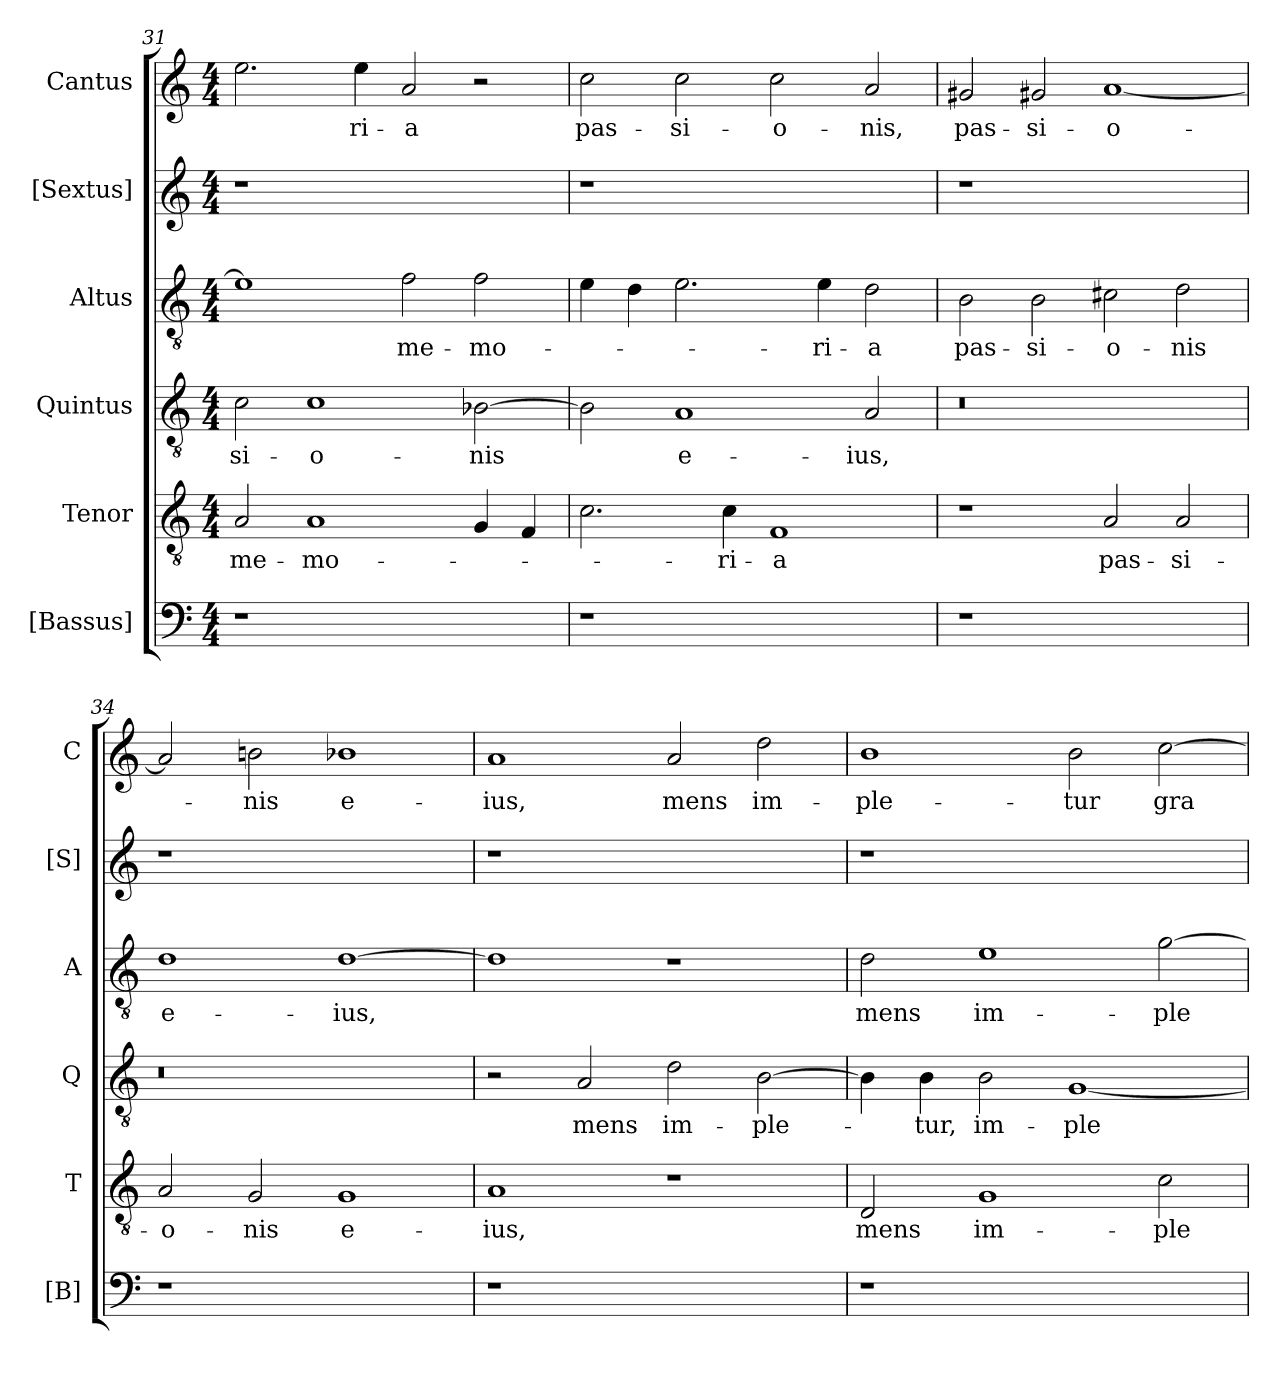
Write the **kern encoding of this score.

**kern	**kern	**text	**kern	**text	**kern	**text	**kern	**kern	**text
*part6	*part5	*part5	*part4	*part4	*part3	*part3	*part2	*part1	*part1
*staff6	*staff5	*staff5	*staff4	*staff4	*staff3	*staff3	*staff2	*staff1	*staff1
*I"[Bassus]	*I"Tenor	*	*I"Quintus	*	*I"Altus	*	*I"[Sextus]	*I"Cantus	*
*I'[B]	*I'T	*	*I'Q	*	*I'A	*	*I'[S]	*I'C	*
*clefF4	*clefGv2	*	*clefGv2	*	*clefGv2	*	*clefG2	*clefG2	*
*k[]	*k[]	*	*k[]	*	*k[]	*	*k[]	*k[]	*
*C:	*C:	*	*C:	*	*C:	*	*C:	*C:	*
*M4/4	*M4/4	*	*M4/4	*	*M4/4	*	*M4/4	*M4/4	*
=31	=31	=31	=31	=31	=31	=31	=31	=31	=31
1r	2A/	me-	2c\	-si-	1e\]	.	1r	2.ee\	.
.	1A/	-mo-	1c\	-o-	.	.	.	.	.
.	.	.	.	.	.	.	.	4ee\	-ri-
1ryy	.	.	.	.	2f\	me-	1ryy	2a/	-a
.	4G/	.	[2B-X\	-nis	2f\	-mo-	.	2r	.
.	4F/	.	.	.	.	.	.	.	.
=32	=32	=32	=32	=32	=32	=32	=32	=32	=32
1r	2.c\	.	2B-\]	.	4e\	.	1r	2cc\	pas-
.	.	.	.	.	4d\	.	.	.	.
.	.	.	1A/	e-	2.e\	.	.	2cc\	-si-
.	4c\	-ri-	.	.	.	.	.	.	.
1ryy	1F/	-a	.	.	.	.	1ryy	2cc\	-o-
.	.	.	.	.	4e\	-ri-	.	.	.
.	.	.	2A/	-ius,	2d\	-a	.	2a/	-nis,
=33	=33	=33	=33	=33	=33	=33	=33	=33	=33
!	!	!	!LO:N:vis=0	!	!	!	!	!	!
1r	1r	.	1r	.	2B\	pas-	1r	2g#X/	pas-
.	.	.	.	.	2B\	-si-	.	2g#X/	-si-
1ryy	2A/	pas-	1ryy	.	2c#X\	-o-	1ryy	[1a/	-o-
.	2A/	-si-	.	.	2d\	-nis	.	.	.
=34	=34	=34	=34	=34	=34	=34	=34	=34	=34
!	!	!	!LO:N:vis=0	!	!	!	!	!	!
1r	2A/	-o-	1r	.	1d\	e-	1r	2a/]	.
.	2G/	-nis	.	.	.	.	.	2bn\	-nis
1ryy	1G/	e-	1ryy	.	[1d\	-ius,	1ryy	1b-X\	e-
=35	=35	=35	=35	=35	=35	=35	=35	=35	=35
1r	1A/	-ius,	2r	.	1d\]	.	1r	1a/	-ius,
.	.	.	2A/	mens	.	.	.	.	.
1ryy	1r	.	2d\	im-	1r	.	1ryy	2a/	mens
.	.	.	[2B\	-ple-	.	.	.	2dd\	im-
=36	=36	=36	=36	=36	=36	=36	=36	=36	=36
1r	2D/	mens	4B\]	.	2d\	mens	1r	1b\	-ple-
.	.	.	4B\	-tur,	.	.	.	.	.
.	1G/	im-	2B\	im-	1e\	im-	.	.	.
1ryy	.	.	[1G/	-ple-	.	.	1ryy	2b\	-tur
.	2c\	-ple-	.	.	[2g\	-ple-	.	[2cc\	gra-
=	=	=	=	=	=	=	=	=	=
*-	*-	*-	*-	*-	*-	*-	*-	*-	*-
